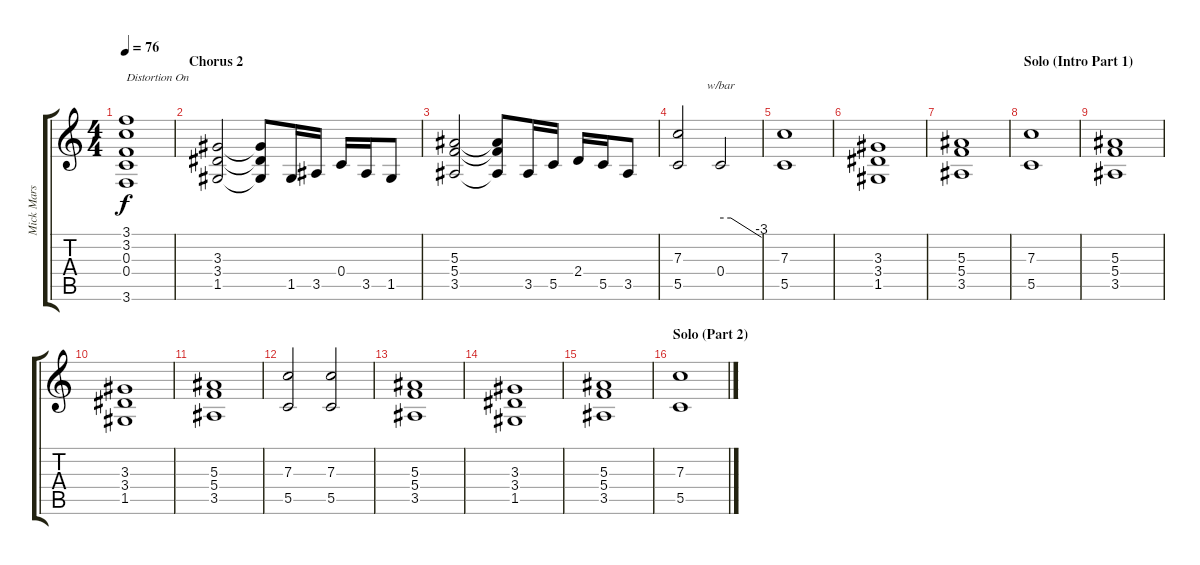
\track ("Mick Mars Rythm" "Mick Mars ") {instrument distortionguitar}
\staff {score tabs}
\tuning (D4 A3 F3 C3 G2 D2) {hide}
\ts (4 4)
\tempo 76
\clef g2
\ks c
(3.1 3.2 0.3 0.4 3.6).1{txt "Distortion On" dy f instrument distortionguitar} |
\section ("" "Chorus 2")
(3.3 3.4 1.5).2 (3.3{t} 3.4{t} 1.5{t}).8 1.5.16 3.5.16 0.4.16 3.5.16 1.5.8 |
(5.3 5.4 3.5).2 (5.3{t} 5.4{t} 3.5{t}).8 3.5.16 5.5.16 2.4.16 5.5.16 3.5.8 |
(7.3 5.5).2 0.4.2{tbe (custom default 0 0 15 0 60 -12)} |
(7.3 5.5).1 |
(3.3 3.4 1.5).1 |
(5.3 5.4 3.5).1 |
\section ("" "Solo (Intro Part 1)")
(7.3 5.5).1 |
(5.3 5.4 3.5).1 |
(3.3 3.4 1.5).1 |
(5.3 5.4 3.5).1 |
(7.3 5.5).2 (7.3 5.5).2 |
(5.3 5.4 3.5).1 |
(3.3 3.4 1.5).1 |
(5.3 5.4 3.5).1 |
\section ("" "Solo (Part 2)")
(7.3 5.5).1
